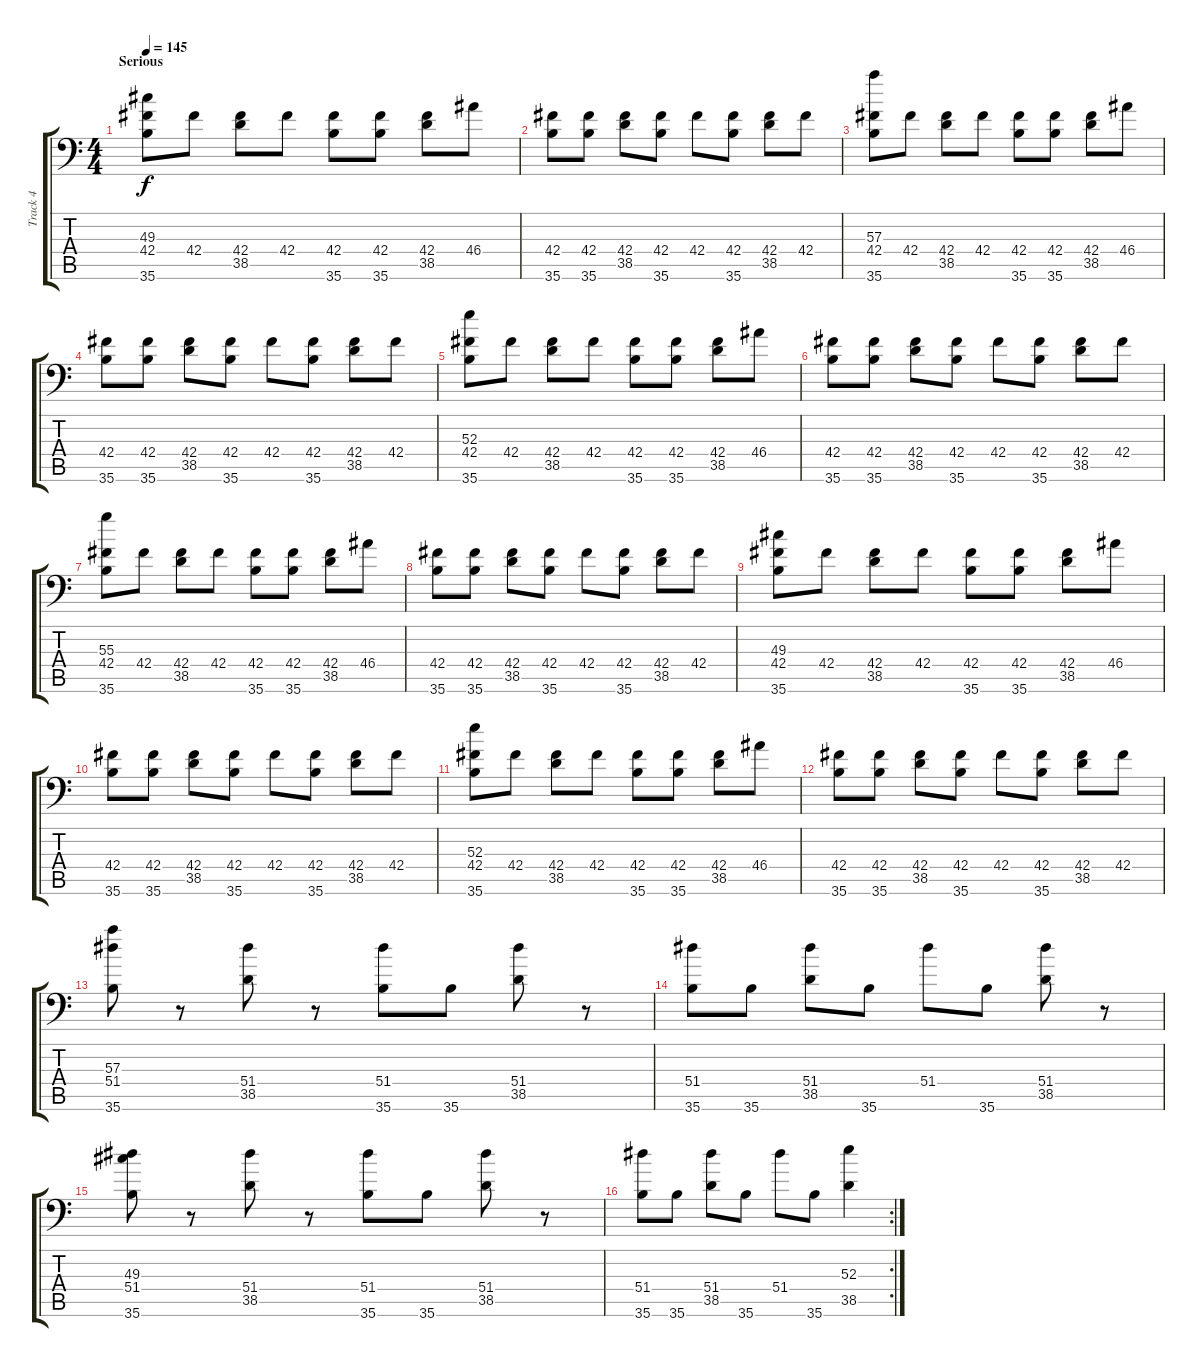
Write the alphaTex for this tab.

\track ("Track 4" "Track 4") {instrument acousticgrandpiano}
\staff {score tabs}
\tuning (C-1 C-1 C-1 C-1 C-1 C-1) {hide}
\ts (4 4)
\section ("" "Serious")
\tempo 145
\clef f4
\ks c
(49.3 42.4 35.6).8{dy f} 42.4.8 (42.4 38.5).8 42.4.8 (42.4 35.6).8 (42.4 35.6).8 (42.4 38.5).8 46.4.8 |
(42.4 35.6).8 (42.4 35.6).8 (42.4 38.5).8 (42.4 35.6).8 42.4.8 (42.4 35.6).8 (42.4 38.5).8 42.4.8 |
(57.3 42.4 35.6).8 42.4.8 (42.4 38.5).8 42.4.8 (42.4 35.6).8 (42.4 35.6).8 (42.4 38.5).8 46.4.8 |
(42.4 35.6).8 (42.4 35.6).8 (42.4 38.5).8 (42.4 35.6).8 42.4.8 (42.4 35.6).8 (42.4 38.5).8 42.4.8 |
(52.3 42.4 35.6).8 42.4.8 (42.4 38.5).8 42.4.8 (42.4 35.6).8 (42.4 35.6).8 (42.4 38.5).8 46.4.8 |
(42.4 35.6).8 (42.4 35.6).8 (42.4 38.5).8 (42.4 35.6).8 42.4.8 (42.4 35.6).8 (42.4 38.5).8 42.4.8 |
(55.3 42.4 35.6).8 42.4.8 (42.4 38.5).8 42.4.8 (42.4 35.6).8 (42.4 35.6).8 (42.4 38.5).8 46.4.8 |
(42.4 35.6).8 (42.4 35.6).8 (42.4 38.5).8 (42.4 35.6).8 42.4.8 (42.4 35.6).8 (42.4 38.5).8 42.4.8 |
(49.3 42.4 35.6).8 42.4.8 (42.4 38.5).8 42.4.8 (42.4 35.6).8 (42.4 35.6).8 (42.4 38.5).8 46.4.8 |
(42.4 35.6).8 (42.4 35.6).8 (42.4 38.5).8 (42.4 35.6).8 42.4.8 (42.4 35.6).8 (42.4 38.5).8 42.4.8 |
(52.3 42.4 35.6).8 42.4.8 (42.4 38.5).8 42.4.8 (42.4 35.6).8 (42.4 35.6).8 (42.4 38.5).8 46.4.8 |
(42.4 35.6).8 (42.4 35.6).8 (42.4 38.5).8 (42.4 35.6).8 42.4.8 (42.4 35.6).8 (42.4 38.5).8 42.4.8 |
(57.3 51.4 35.6).8 r.8 (51.4 38.5).8 r.8 (51.4 35.6).8 35.6.8 (51.4 38.5).8 r.8 |
(51.4 35.6).8 35.6.8 (51.4 38.5).8 35.6.8 51.4.8 35.6.8 (51.4 38.5).8 r.8 |
(49.3 51.4 35.6).8 r.8 (51.4 38.5).8 r.8 (51.4 35.6).8 35.6.8 (51.4 38.5).8 r.8 |
\rc 2
(51.4 35.6).8 35.6.8 (51.4 38.5).8 35.6.8 51.4.8 35.6.8 (52.3 38.5).4
